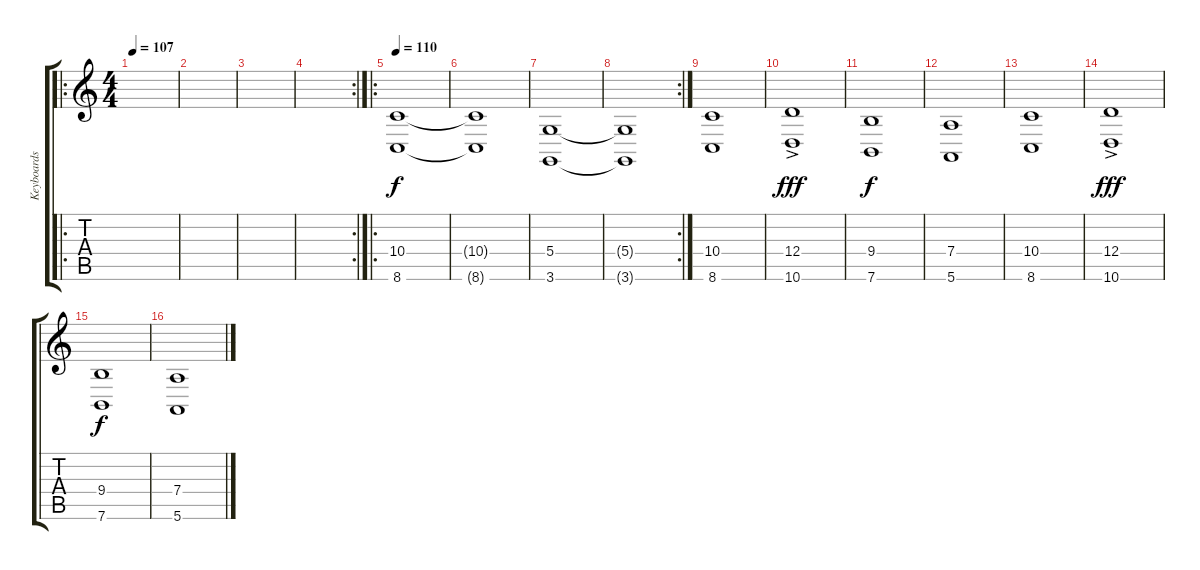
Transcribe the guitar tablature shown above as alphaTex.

\track ("Keyboards" "Keyboards") {instrument drawbarorgan}
\staff {score tabs}
\tuning (E4 B3 G3 D3 A2 E2) {hide}
\ro
\ts (4 4)
\tempo 107
\clef g2
\ks c
|
|
|
\rc 2
|
\ro
\tempo 110
(10.4 8.6).1 |
(10.4{t} 8.6{t}).1 |
(5.4 3.6).1 |
\rc 2
(5.4{t} 3.6{t}).1 |
(10.4 8.6).1 |
(12.4{ac} 10.6{ac}).1{dy fff} |
(9.4 7.6).1{dy f} |
(7.4 5.6).1 |
(10.4 8.6).1 |
(12.4{ac} 10.6{ac}).1{dy fff} |
(9.4 7.6).1{dy f} |
(7.4 5.6).1
